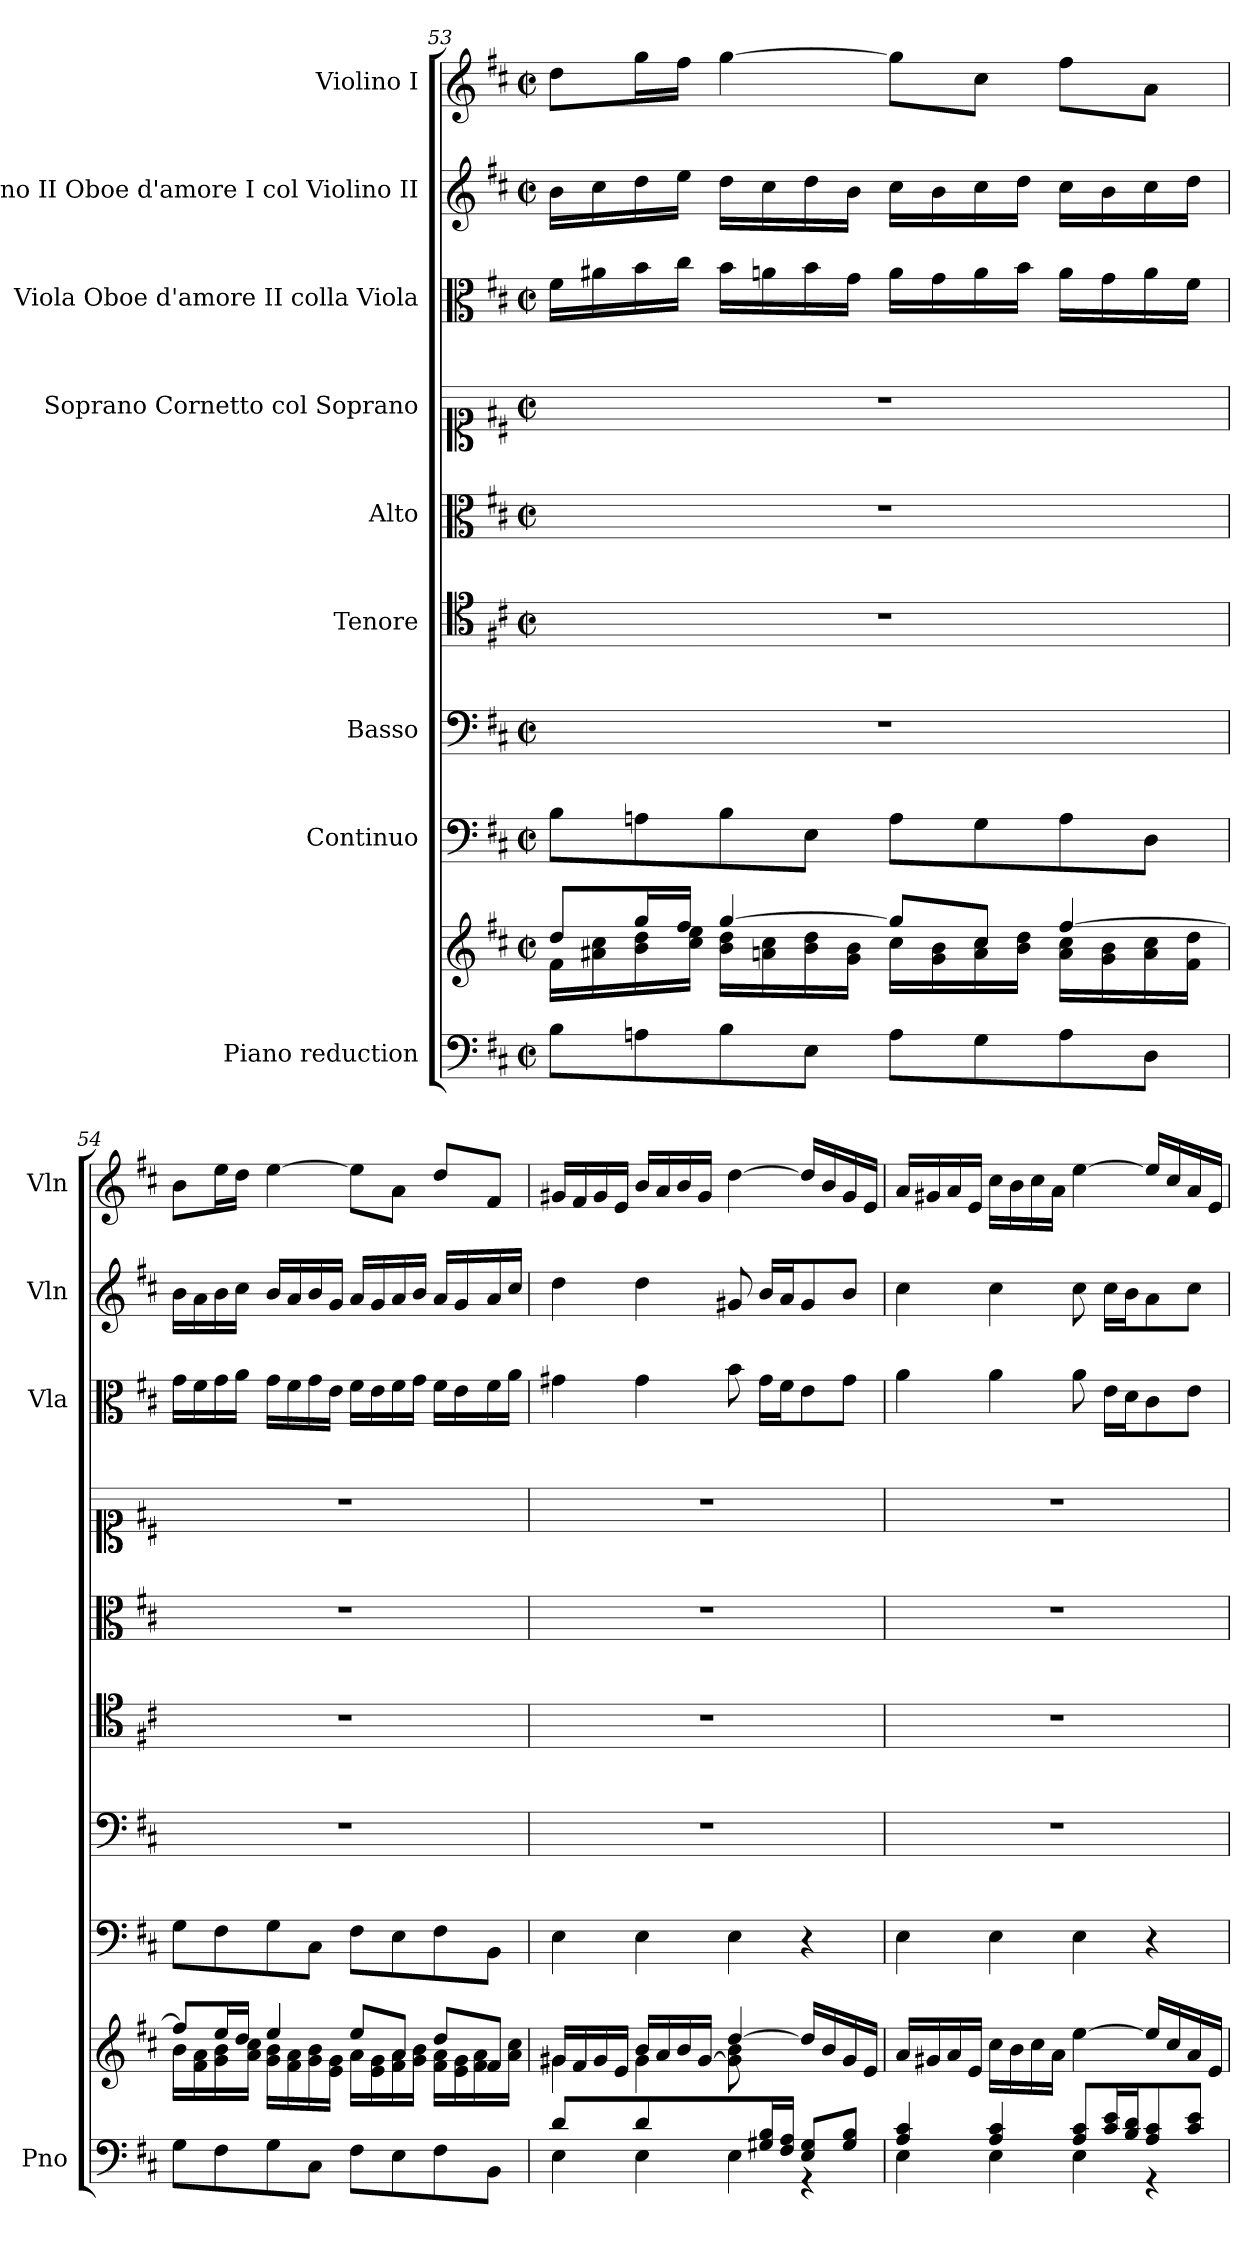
**kern	**kern	**kern	**kern	**kern	**kern	**kern	**kern	**kern	**kern
*part9	*part9	*part8	*part7	*part6	*part5	*part4	*part3	*part2	*part1
*staff10	*staff9	*staff8	*staff7	*staff6	*staff5	*staff4	*staff3	*staff2	*staff1
*I"Piano reduction	*	*I"Continuo	*I"Basso	*I"Tenore	*I"Alto	*I"Soprano Cornetto col Soprano	*I"Viola Oboe d'amore II colla Viola	*I"Violino II Oboe d'amore I col Violino II	*I"Violino I
*I'Pno	*	*	*	*	*	*	*I'Vla	*I'Vln	*I'Vln
*clefF4	*clefG2	*clefF4	*clefF4	*clefC4	*clefC3	*clefC1	*clefC3	*clefG2	*clefG2
*k[f#c#]	*k[f#c#]	*k[f#c#]	*k[f#c#]	*k[f#c#]	*k[f#c#]	*k[f#c#]	*k[f#c#]	*k[f#c#]	*k[f#c#]
*M2/2	*M2/2	*M2/2	*M2/2	*M2/2	*M2/2	*M2/2	*M2/2	*M2/2	*M2/2
*met(c|)	*met(c|)	*met(c|)	*met(c|)	*met(c|)	*met(c|)	*met(c|)	*met(c|)	*met(c|)	*met(c|)
=53	=53	=53	=53	=53	=53	=53	=53	=53	=53
*	*^	*	*	*	*	*	*	*	*
8B\L	8dd/L	16f#\LL	8B\L	1r	1r	1r	1r	16f#\LL	16b\LL	8dd\L
.	.	16a#X\ 16cc#\	.	.	.	.	.	16a#X\	16cc#\	.
8An\	16gg/L	16b\ 16dd\	8An\	.	.	.	.	16b\	16dd\	16gg\L
.	16ff#/JJ	16cc#\ 16ee\JJ	.	.	.	.	.	16cc#\JJ	16ee\JJ	16ff#\JJ
8B\	[4gg/	16b\ 16dd\LL	8B\	.	.	.	.	16b\LL	16dd\LL	[4gg\
.	.	16an\ 16cc#\	.	.	.	.	.	16an\	16cc#\	.
8E\J	.	16b\ 16dd\	8E\J	.	.	.	.	16b\	16dd\	.
.	.	16g\ 16b\JJ	.	.	.	.	.	16g\JJ	16b\JJ	.
8A\L	8gg/L]	16cc#\LL	8A\L	.	.	.	.	16a\LL	16cc#\LL	8gg\L]
.	.	16g\ 16b\	.	.	.	.	.	16g\	16b\	.
8G\	8cc#/J	16a\ 16cc#\	8G\	.	.	.	.	16a\	16cc#\	8cc#\J
.	.	16b\ 16dd\JJ	.	.	.	.	.	16b\JJ	16dd\JJ	.
8A\	[4ff#/	16a\ 16cc#\LL	8A\	.	.	.	.	16a\LL	16cc#\LL	8ff#\L
.	.	16g\ 16b\	.	.	.	.	.	16g\	16b\	.
8D\J	.	16a\ 16cc#\	8D\J	.	.	.	.	16a\	16cc#\	8a\J
.	.	16f#\ 16dd\JJ	.	.	.	.	.	16f#\JJ	16dd\JJ	.
=54	=54	=54	=54	=54	=54	=54	=54	=54	=54	=54
8G\L	8ff#/L]	16b\LL	8G\L	1r	1r	1r	1r	16g\LL	16b\LL	8b\L
.	.	16f#\ 16a\	.	.	.	.	.	16f#\	16a\	.
8F#\	16ee/L	16g\ 16b\	8F#\	.	.	.	.	16g\	16b\	16ee\L
.	16dd/JJ	16a\ 16cc#\JJ	.	.	.	.	.	16a\JJ	16cc#\JJ	16dd\JJ
8G\	4ee/	16g\ 16b\LL	8G\	.	.	.	.	16g\LL	16b/LL	[4ee\
.	.	16f#\ 16a\	.	.	.	.	.	16f#\	16a/	.
8C#\J	.	16g\ 16b\	8C#\J	.	.	.	.	16g\	16b/	.
.	.	16e\ 16g\JJ	.	.	.	.	.	16e\JJ	16g/JJ	.
8F#\L	8ee/L	16a\LL	8F#\L	.	.	.	.	16f#\LL	16a/LL	8ee\L]
.	.	16e\ 16g\	.	.	.	.	.	16e\	16g/	.
8E\	8a/J	16f#\ 16a\	8E\	.	.	.	.	16f#\	16a/	8a\J
.	.	16g\ 16b\JJ	.	.	.	.	.	16g\JJ	16b/JJ	.
8F#\	8dd/L	16f#\ 16a\LL	8F#\	.	.	.	.	16f#\LL	16a/LL	8dd/L
.	.	16e\ 16g\	.	.	.	.	.	16e\	16g/	.
8BB\J	8f#/J	16f#\ 16a\	8BB\J	.	.	.	.	16f#\	16a/	8f#/J
.	.	16a\ 16cc#\JJ	.	.	.	.	.	16a\JJ	16cc#/JJ	.
!!LO:PB:g=z
=55	=55	=55	=55	=55	=55	=55	=55	=55	=55	=55
*^	*	*^	*	*	*	*	*	*	*	*
4d/	4E\	16g#X/LL	4g#\	2ryy	4E\	1r	1r	1r	1r	4g#X\	4dd\	16g#X/LL
.	.	16f#/	.	.	.	.	.	.	.	.	.	16f#/
.	.	16g#/	.	.	.	.	.	.	.	.	.	16g#/
.	.	16e/JJ	.	.	.	.	.	.	.	.	.	16e/JJ
4d/	4E\	16b/LL	4g#\	.	4E\	.	.	.	.	4g#\	4dd\	16b/LL
.	.	16a/	.	.	.	.	.	.	.	.	.	16a/
.	.	16b/	.	.	.	.	.	.	.	.	.	16b/
.	.	[<16g#/JJ	.	.	.	.	.	.	.	.	.	16g#/JJ
8ryy	4E\	[>4dd/	2ryy	8g#\] 8b\L	4E\	.	.	.	.	8b\	8g#X/	[4dd\
16G#X/ 16B/L	.	.	.	4.ryy	.	.	.	.	.	16g#\LL	16b/LL	.
16F#/ 16A/JJ	.	.	.	.	.	.	.	.	.	16f#\J	16a/J	.
8E/ 8G#/L	4r	16dd/LL]	.	.	4r	.	.	.	.	8e\	8g#/	16dd/LL]
.	.	16b/	.	.	.	.	.	.	.	.	.	16b/
8G#/ 8B/J	.	16g#/	.	.	.	.	.	.	.	8g#\J	8b/J	16g#/
.	.	16e/JJ	.	.	.	.	.	.	.	.	.	16e/JJ
*	*	*v	*v	*v	*	*	*	*	*	*	*	*
=56	=56	=56	=56	=56	=56	=56	=56	=56	=56	=56
4A/ 4c#/	4E\	16a/LL	4E\	1r	1r	1r	1r	4a\	4cc#\	16a/LL
.	.	16g#X/	.	.	.	.	.	.	.	16g#X/
.	.	16a/	.	.	.	.	.	.	.	16a/
.	.	16e/JJ	.	.	.	.	.	.	.	16e/JJ
4A/ 4c#/	4E\	16cc#\LL	4E\	.	.	.	.	4a\	4cc#\	16cc#\LL
.	.	16b\	.	.	.	.	.	.	.	16b\
.	.	16cc#\	.	.	.	.	.	.	.	16cc#\
.	.	16a\JJ	.	.	.	.	.	.	.	16a\JJ
8A/ 8c#/L	4E\	[4ee\	4E\	.	.	.	.	8a\	8cc#\	[4ee\
16c#/ 16e/L	.	.	.	.	.	.	.	16e\LL	16cc#\LL	.
16B/ 16d/J	.	.	.	.	.	.	.	16d\J	16b\J	.
8A/ 8c#/	4r	16ee/LL]	4r	.	.	.	.	8c#\	8a\	16ee/LL]
.	.	16cc#/	.	.	.	.	.	.	.	16cc#/
8c#/ 8e/J	.	16a/	.	.	.	.	.	8e\J	8cc#\J	16a/
.	.	16e/JJ	.	.	.	.	.	.	.	16e/JJ
*v	*v	*	*	*	*	*	*	*	*	*
=	=	=	=	=	=	=	=	=	=
*-	*-	*-	*-	*-	*-	*-	*-	*-	*-
